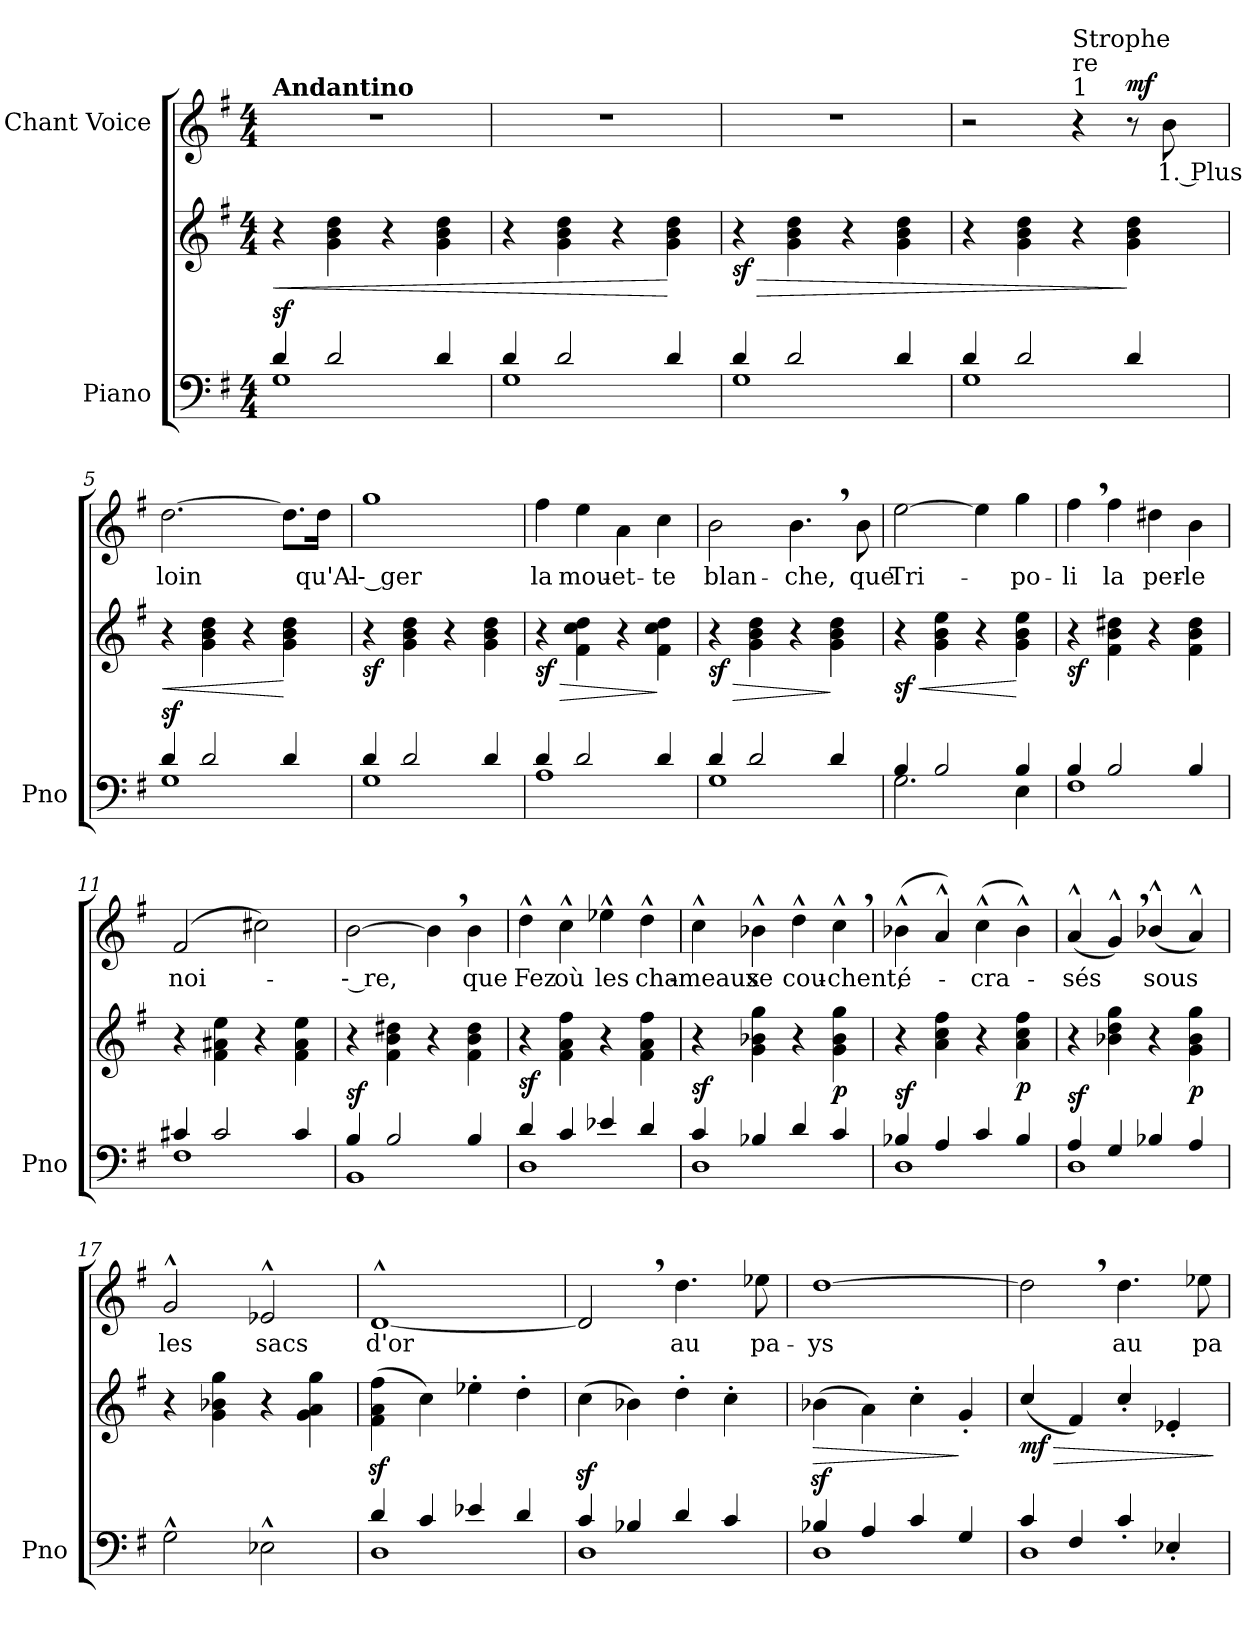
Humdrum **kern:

**kern	**kern	**dynam	**kern	**text	**dynam
*part2	*part2	*part2	*part1	*part1	*part1
*staff3	*staff2	*staff2/3	*staff1	*staff1	*staff1
*I"Piano	*	*	*I"Chant Voice	*	*
*I'Pno	*	*	*	*	*
*clefF4	*clefG2	*	*clefG2	*	*
*k[f#]	*k[f#]	*	*k[f#]	*	*
*M4/4	*M4/4	*	*M4/4	*	*
*MM104	*MM104	*	*MM104	*	*
=1	=1	=1	=1	=1	=1
*^	*	*	*	*	*
!	!	!	!	!LO:TX:a:B:t=Andantino	!	!
!	!	!	!LO:HP:b	!	!	!
!	!	!	!LO:DY:n=1:a=2	!	!	!
1G	4d/	4r	< sf	1r	.	.
.	2d/	4g\ 4b\ 4dd\	.	.	.	.
.	.	4r	.	.	.	.
.	4d/	4g\ 4b\ 4dd\	.	.	.	.
=2	=2	=2	=2	=2	=2	=2
1G	4d/	4r	.	1r	.	.
.	2d/	4g\ 4b\ 4dd\	.	.	.	.
.	.	4r	.	.	.	.
.	4d/	4g\ 4b\ 4dd\	[	.	.	.
=3	=3	=3	=3	=3	=3	=3
!	!	!	!LO:HP:b	!	!	!
!	!	!	!LO:DY:n=1:b	!	!	!
1G	4d/	4r	> sf	1r	.	.
.	2d/	4g\ 4b\ 4dd\	.	.	.	.
.	.	4r	.	.	.	.
.	4d/	4g\ 4b\ 4dd\	.	.	.	.
=4	=4	=4	=4	=4	=4	=4
1G	4d/	4r	.	2r	.	.
.	2d/	4g\ 4b\ 4dd\	.	.	.	.
!	!	!	!	!LO:TX:a:t=1	!	!
!	!	!	!	!LO:TX:a:t=re	!	!
!	!	!	!	!LO:TX:a:t=Strophe	!	!
.	.	4r	.	4r	.	.
!	!	!	!	!	!	!LO:DY:a
.	4d/	4g\ 4b\ 4dd\	]	8r	.	mf
!	!	!	!	!	!LO:LY:b	!
.	.	.	.	8b\	1. Plus	.
=5	=5	=5	=5	=5	=5	=5
!	!	!	!LO:HP:b	!	!LO:LY:b	!
!	!	!	!LO:DY:n=1:a=2	!	!	!
1G	4d/	4r	< sf	[2.dd\	loin	.
.	2d/	4g\ 4b\ 4dd\	.	.	.	.
.	.	4r	.	.	.	.
.	4d/	4g\ 4b\ 4dd\	[	8.dd\L]	.	.
!	!	!	!	!	!LO:LY:b	!
.	.	.	.	16dd\Jk	qu'Al-	.
!!LO:LB:g=z
=6	=6	=6	=6	=6	=6	=6
!	!	!	!LO:DY:b	!	!LO:LY:b	!
1G	4d/	4r	sf	1gg	-- ger	.
.	2d/	4g\ 4b\ 4dd\	.	.	.	.
.	.	4r	.	.	.	.
.	4d/	4g\ 4b\ 4dd\	.	.	.	.
=7	=7	=7	=7	=7	=7	=7
!	!	!	!LO:HP:b	!	!LO:LY:b	!
!	!	!	!LO:DY:n=1:b	!	!	!
1A	4d/	4r	> sf	4ff#\	la	.
!	!	!	!	!	!LO:LY:b	!
.	2d/	4f#\ 4cc\ 4dd\	.	4ee\	mou-	.
!	!	!	!	!	!LO:LY:b	!
.	.	4r	.	4a\	-et-	.
!	!	!	!	!	!LO:LY:b	!
.	4d/	4f#\ 4cc\ 4dd\	]	4cc\	-te	.
=8	=8	=8	=8	=8	=8	=8
!	!	!	!LO:HP:b	!	!LO:LY:b	!
!	!	!	!LO:DY:n=1:b	!	!	!
1G	4d/	4r	> sf	2b\	blan-	.
.	2d/	4g\ 4b\ 4dd\	.	.	.	.
!	!	!	!	!	!LO:LY:b	!
.	.	4r	.	4.b,\	-che,	.
.	4d/	4g\ 4b\ 4dd\	]	.	.	.
!	!	!	!	!	!LO:LY:b	!
.	.	.	.	8b\	que	.
=9	=9	=9	=9	=9	=9	=9
!	!	!	!LO:HP:b	!	!LO:LY:b	!
!	!	!	!LO:DY:n=1:b	!	!	!
2.G\	4B/	4r	< sf	[2ee\	Tri-	.
.	2B/	4g\ 4b\ 4ee\	.	.	.	.
.	.	4r	.	4ee\]	.	.
!	!	!	!	!	!LO:LY:b	!
4E\	4B/	4g\ 4b\ 4ee\	[	4gg\	-po-	.
=10	=10	=10	=10	=10	=10	=10
!	!	!	!LO:DY:b	!	!LO:LY:b	!
1F#	4B/	4r	sf	4ff#,\	-li	.
!	!	!	!	!	!LO:LY:b	!
.	2B/	4f#\ 4b\ 4dd#X\	.	4ff#\	la	.
!	!	!	!	!	!LO:LY:b	!
.	.	4r	.	4dd#X\	per-	.
!	!	!	!	!	!LO:LY:b	!
.	4B/	4f#\ 4b\ 4dd#\	.	4b\	-le	.
=11	=11	=11	=11	=11	=11	=11
!	!	!	!	!	!LO:LY:b	!
1F#	4c#X/	4r	.	(<2f#/	noi-	.
.	2c#/	4f#\ 4a#X\ 4ee\	.	.	.	.
.	.	4r	.	2cc#X\)	.	.
.	4c#/	4f#\ 4a#\ 4ee\	.	.	.	.
!!LO:LB:g=z
=12	=12	=12	=12	=12	=12	=12
!	!	!	!LO:DY:a=2	!	!LO:LY:b	!
1BB	4B/	4r	sf	[2b\	-- re,	.
.	2B/	4f#\ 4b\ 4dd#X\	.	.	.	.
.	.	4r	.	4b,\]	.	.
!	!	!	!	!	!LO:LY:b	!
.	4B/	4f#\ 4b\ 4dd#\	.	4b\	que	.
=13	=13	=13	=13	=13	=13	=13
!	!	!	!LO:DY:a=2	!	!LO:LY:b	!
1D	4d/	4r	sf	4dd^^\	Fez	.
!	!	!	!	!	!LO:LY:b	!
.	4c/	4f#\ 4a\ 4ff#\	.	4cc^^\	où	.
!	!	!	!	!	!LO:LY:b	!
.	4e-X/	4r	.	4ee-X^^\	les	.
!	!	!	!	!	!LO:LY:b	!
.	4d/	4f#\ 4a\ 4ff#\	.	4dd^^\	cha-	.
=14	=14	=14	=14	=14	=14	=14
!	!	!	!LO:DY:a=2	!	!LO:LY:b	!
1D	4c/	4r	sf	4cc^^\	-meaux	.
!	!	!	!	!	!LO:LY:b	!
.	4B-X/	4g\ 4b-X\ 4gg\	.	4b-X^^\	se	.
!	!	!	!	!	!LO:LY:b	!
.	4d/	4r	.	4dd^^\	cou-	.
!	!	!	!LO:DY:b	!	!LO:LY:b	!
.	4c/	4g\ 4b-\ 4gg\	p	4cc^^,\	-chent,	.
=15	=15	=15	=15	=15	=15	=15
!	!	!	!LO:DY:a=2	!	!LO:LY:b	!
1D	4B-X/	4r	sf	(>4b-X^^\	é-	.
.	4A/	4a\ 4cc\ 4ff#\	.	4a^^/)	.	.
!	!	!	!	!	!LO:LY:b	!
.	4c/	4r	.	(>4cc^^\	-cra-	.
!	!	!	!LO:DY:b	!	!	!
.	4B-/	4a\ 4cc\ 4ff#\	p	4b-^^\)	.	.
=16	=16	=16	=16	=16	=16	=16
!	!	!	!LO:DY:a=2	!	!LO:LY:b	!
1D	4A/	4r	sf	(<4a^^/	-sés	.
.	4G/	4b-X\ 4dd\ 4gg\	.	4g^^,/)	.	.
!	!	!	!	!	!LO:LY:b	!
.	4B-X/	4r	.	(<4b-X^^/	sous	.
!	!	!	!LO:DY:b	!	!	!
.	4A/	4g\ 4b-\ 4gg\	p	4a^^/)	.	.
=17	=17	=17	=17	=17	=17	=17
!	!	!	!	!	!LO:LY:b	!
*v	*v	*	*	*	*	*
2G^^\	4r	.	2g^^/	les	.
.	4g\ 4b-X\ 4gg\	.	.	.	.
!	!	!	!	!LO:LY:b	!
2E-X^^\	4r	.	2e-X^^/	sacs	.
.	4g\ 4a\ 4gg\	.	.	.	.
!!LO:PB:g=z
=18	=18	=18	=18	=18	=18
*^	*	*	*	*	*
!	!	!	!	!	!LO:LY:b	!
1D	4d/	(>4f#\z< 4a\z< 4ff#\z<	.	[1d^^	d'or	.
.	4c/	4cc\)	.	.	.	.
.	4e-X/	4ee-X'\	.	.	.	.
.	4d/	4dd'\	.	.	.	.
=19	=19	=19	=19	=19	=19	=19
1D	4c/	(>4ccz<\	.	2d,/]	.	.
.	4B-X/	4b-X\)	.	.	.	.
!	!	!	!	!	!LO:LY:b	!
.	4d/	4dd'\	.	4.dd\	au	.
.	4c/	4cc'\	.	.	.	.
!	!	!	!	!	!LO:LY:b	!
.	.	.	.	8ee-X\	pa-	.
=20	=20	=20	=20	=20	=20	=20
!	!	!	!LO:HP:b	!	!LO:LY:b	!
1D	4B-X/	(>4b-Xz<\	>	[1dd	-ys	.
.	4A/	4a\)	.	.	.	.
.	4c/	4cc'\	.	.	.	.
.	4G/	4g'/	]	.	.	.
=21	=21	=21	=21	=21	=21	=21
!	!	!	!LO:HP:b	!	!	!
!	!	!	!LO:DY:n=1:b	!	!	!
1D	4c/	(<4cc/	> mf	2dd,\]	.	.
.	4F#/	4f#/)	.	.	.	.
!	!	!	!	!	!LO:LY:b	!
.	4c'/	4cc'/	.	4.dd\	au	.
.	4E-X'/	4e-X'/	.	.	.	.
!	!	!	!	!	!LO:LY:b	!
.	.	.	.	8ee-X\	pa-	.
*v	*v	*	*	*	*	*
.	.	]	.	.	.
=	=	=	=	=	=
*-	*-	*-	*-	*-	*-
